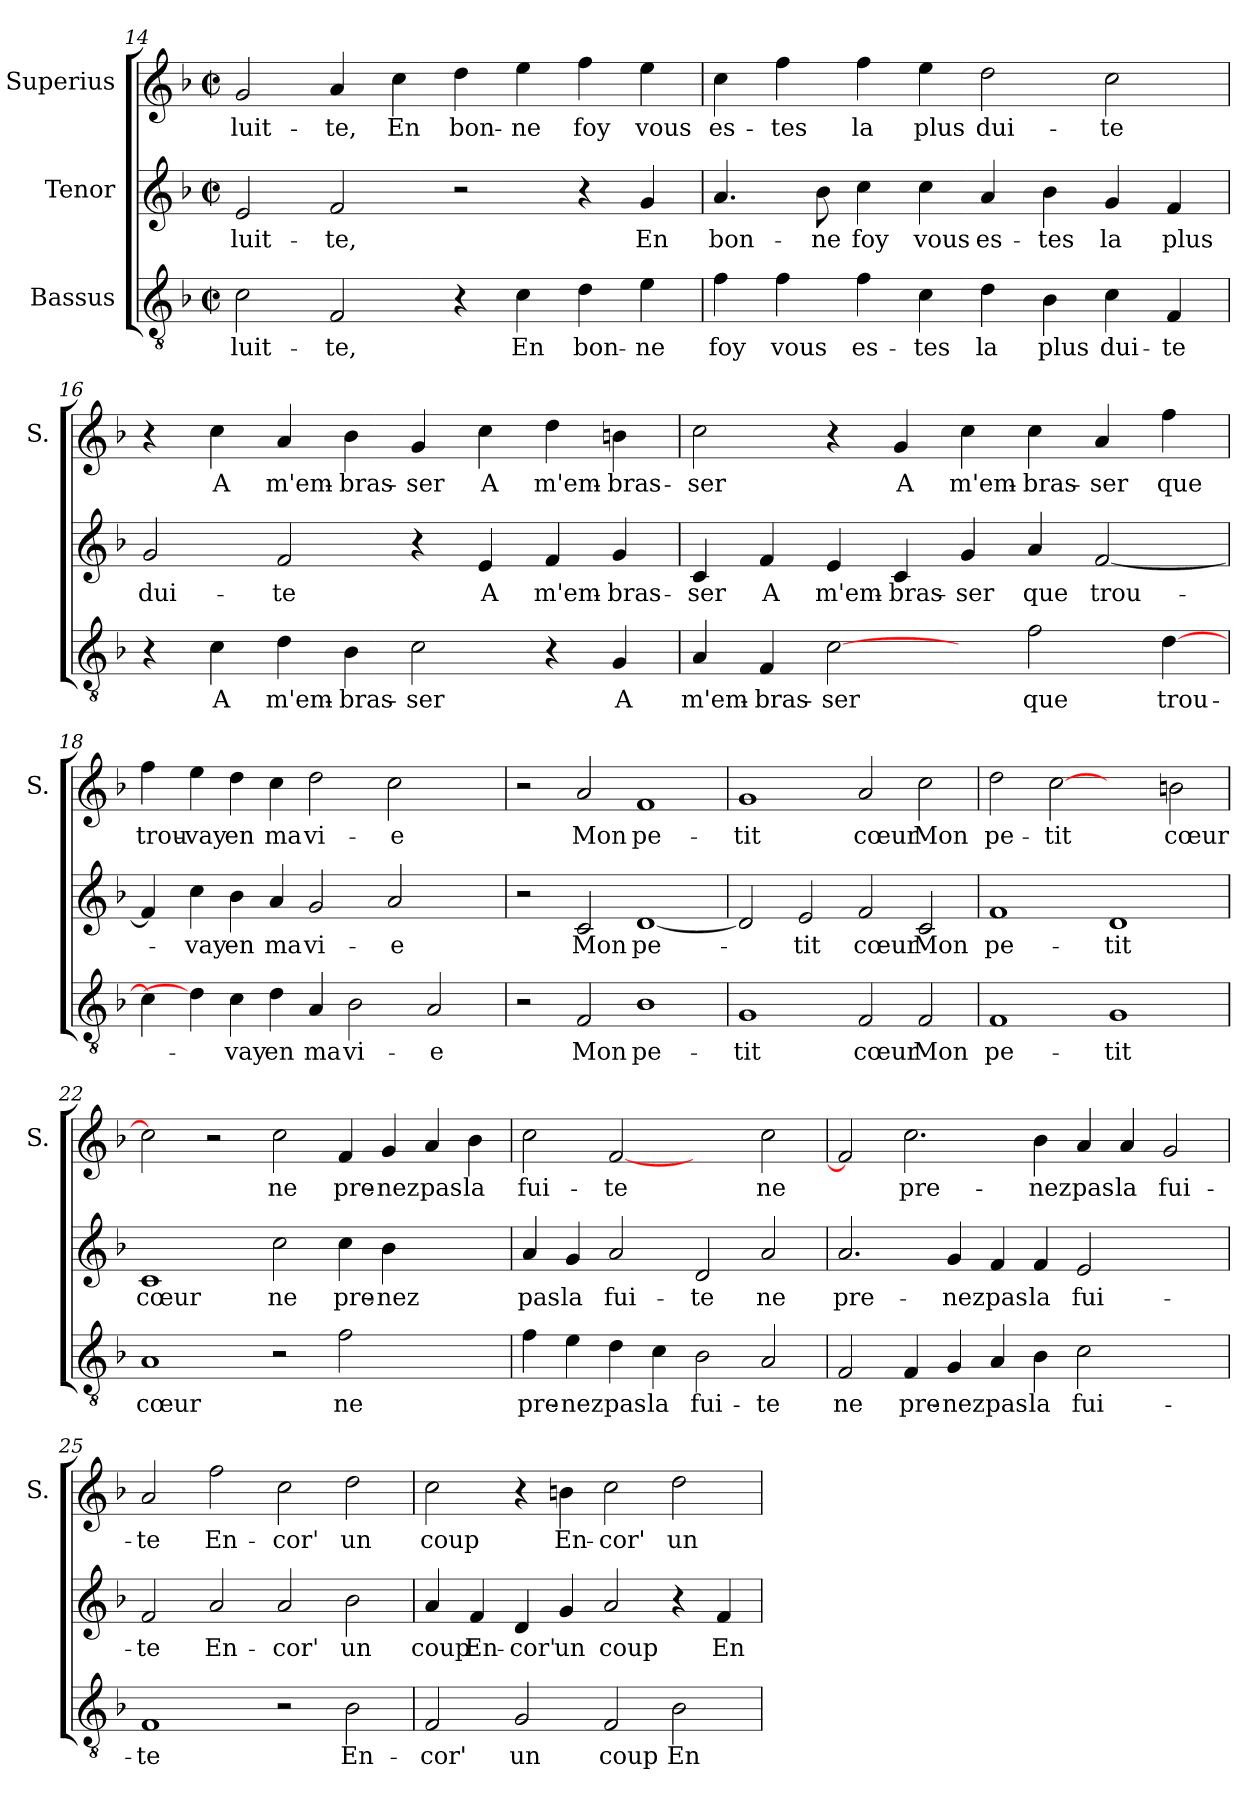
**kern	**text	**kern	**text	**kern	**text
*part3	*part3	*part2	*part2	*part1	*part1
*staff3	*staff3	*staff2	*staff2	*staff1	*staff1
*I"Bassus	*	*I"Tenor	*	*I"Superius	*
*	*	*	*	*I'S.	*
*clefGv2	*	*clefG2	*	*clefG2	*
*k[b-]	*	*k[b-]	*	*k[b-]	*
*F:	*	*F:	*	*F:	*
*M2/2	*	*M2/2	*	*M2/2	*
*met(c|)	*	*met(c|)	*	*met(c|)	*
=14	=14	=14	=14	=14	=14
2c\	luit-	2e/	luit-	2g/	luit-
2F/	-te,	2f/	-te,	4a/	-te,
.	.	.	.	4cc\	En
4r	.	2r	.	4dd\	bon-
4c\	En	.	.	4ee\	-ne
4d\	bon-	4r	.	4ff\	foy
4e\	-ne	4g/	En	4ee\	vous
=15	=15	=15	=15	=15	=15
4f\	foy	4.a/	bon-	4cc\	es-
4f\	vous	.	.	4ff\	-tes
.	.	8b-\	-ne	.	.
4f\	es-	4cc\	foy	4ff\	la
4c\	-tes	4cc\	vous	4ee\	plus
4d\	la	4a/	es-	2dd\	dui-
4B-\	plus	4b-\	-tes	.	.
4c\	dui-	4g/	la	2cc\	-te
4F/	-te	4f/	plus	.	.
=16	=16	=16	=16	=16	=16
4r	.	2g/	dui-	4r	.
4c\	A	.	.	4cc\	A
4d\	m'em-	2f/	-te	4a/	m'em-
4B-\	-bras-	.	.	4b-\	-bras-
2c\	-ser	4r	.	4g/	-ser
.	.	4e/	A	4cc\	A
4r	.	4f/	m'em-	4dd\	m'em-
4G/	A	4g/	-bras-	4bn\	-bras-
!!LO:PB:g=z
=17	=17	=17	=17	=17	=17
4A/	m'em-	4c/	-ser	2cc\	-ser
4F/	-bras-	4f/	A	.	.
[2c\	-ser	4e/	m'em-	4r	.
.	.	4c/	-bras-	4g/	A
4ryy	.	4g/	-ser	4cc\	m'em-
2f\	que	4a/	que	4cc\	-bras-
.	.	[2f/	trou-	4a/	-ser
[4d\	trou-	.	.	4ff\	que
=18	=18	=18	=18	=18	=18
4c\]	.	4f/]	.	4ff\	trou-
4d\]	.	4cc\	-vay	4ee\	-vay
4c\	-vay	4b-\	en	4dd\	en
4d\	en	4a/	ma	4cc\	ma
4A/	ma	2g/	vi-	2dd\	vi-
2B-\	vi-	.	.	.	.
.	.	2a/	-e	2cc\	-e
2A/	-e	.	.	.	.
.	.	4ryy	.	4ryy	.
=19	=19	=19	=19	=19	=19
2r	.	2r	.	2r	.
2F/	Mon	2c/	Mon	2a/	Mon
1B-\	pe-	[1d/	pe-	1f/	pe-
=20	=20	=20	=20	=20	=20
1G/	-tit	2d/]	.	1g/	-tit
.	.	2e/	-tit	.	.
2F/	cœur	2f/	cœur	2a/	cœur
2F/	Mon	2c/	Mon	2cc\	Mon
=21	=21	=21	=21	=21	=21
1F/	pe-	1f/	pe-	2dd\	pe-
.	.	.	.	[2cc\	-tit
1G/	-tit	1d/	-tit	2ryy	.
.	.	.	.	2bn\	cœur
!!LO:LB:g=z
=22	=22	=22	=22	=22	=22
1A/	cœur	1c/	cœur	2cc\]	.
.	.	.	.	2r	.
2r	.	2cc\	ne	2cc\	ne
2f\	ne	4cc\	pre-	4f/	pre-
.	.	4b-\	-nez	4g/	-nez
2ryy	.	2ryy	.	4a/	pas
.	.	.	.	4b-\	la
=23	=23	=23	=23	=23	=23
4f\	pre-	4a/	pas	2cc\	fui-
4e\	-nez	4g/	la	.	.
4d\	pas	2a/	fui-	[2f/	-te
4c\	la	.	.	.	.
2B-\	fui-	2d/	-te	2ryy	.
2A/	-te	2a/	ne	2cc\	ne
=24	=24	=24	=24	=24	=24
2F/	ne	2.a/	pre-	2f/]	.
4F/	pre-	.	.	2.cc\	pre-
4G/	-nez	4g/	-nez	.	.
4A/	pas	4f/	pas	.	.
4B-\	la	4f/	la	4b-\	-nez
2c\	fui-	2e/	fui-	4a/	pas
.	.	.	.	4a/	la
2ryy	.	2ryy	.	2g/	fui-
=25	=25	=25	=25	=25	=25
1F/	-te	2f/	-te	2a/	-te
.	.	2a/	En-	2ff\	En-
2r	.	2a/	-cor'	2cc\	-cor'
2B-\	En-	2b-\	un	2dd\	un
=26	=26	=26	=26	=26	=26
2F/	-cor'	4a/	coup	2cc\	coup
.	.	4f/	En-	.	.
2G/	un	4d/	-cor'	4r	.
.	.	4g/	un	4bn\	En-
2F/	coup	2a/	coup	2cc\	-cor'
2B-\	En-	4r	.	2dd\	un
.	.	4f/	En-	.	.
=	=	=	=	=	=
*-	*-	*-	*-	*-	*-
